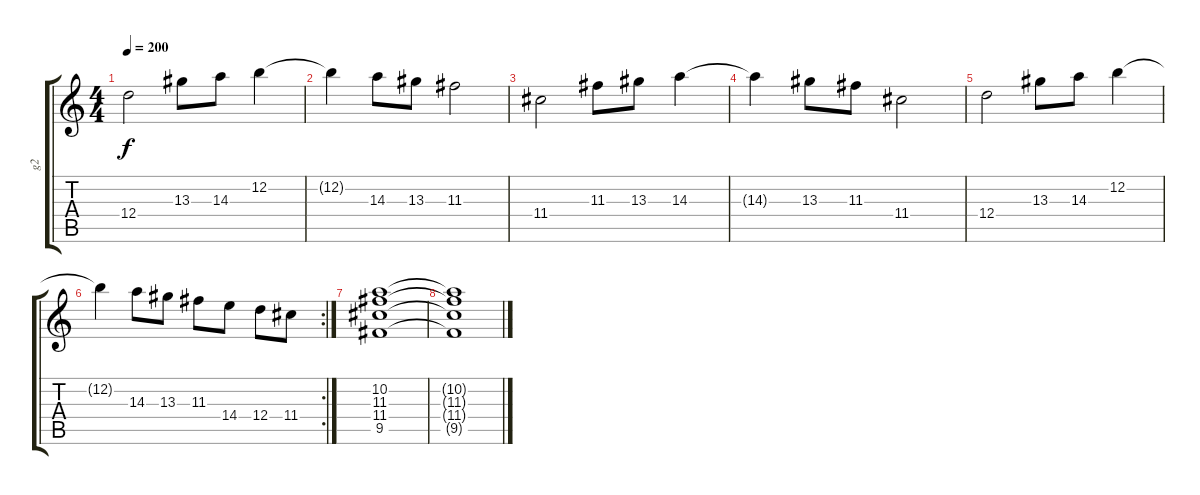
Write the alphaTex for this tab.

\track ("g2" "g2") {instrument distortionguitar}
\staff {score tabs}
\tuning (E4 B3 G3 D3 A2 E2) {hide}
\ts (4 4)
\tempo 200
\clef g2
\ks c
12.4.2{dy f} 13.3.8 14.3.8 12.2.4 |
12.2{t}.4 14.3.8 13.3.8 11.3.2 |
11.4.2 11.3.8 13.3.8 14.3.4 |
14.3{t}.4 13.3.8 11.3.8 11.4.2 |
12.4.2 13.3.8 14.3.8 12.2.4 |
\rc 2
12.2{t}.4 14.3.8 13.3.8 11.3.8 14.4.8 12.4.8 11.4.8 |
(10.2 11.3 11.4 9.5).1 |
(10.2{t} 11.3{t} 11.4{t} 9.5{t}).1
